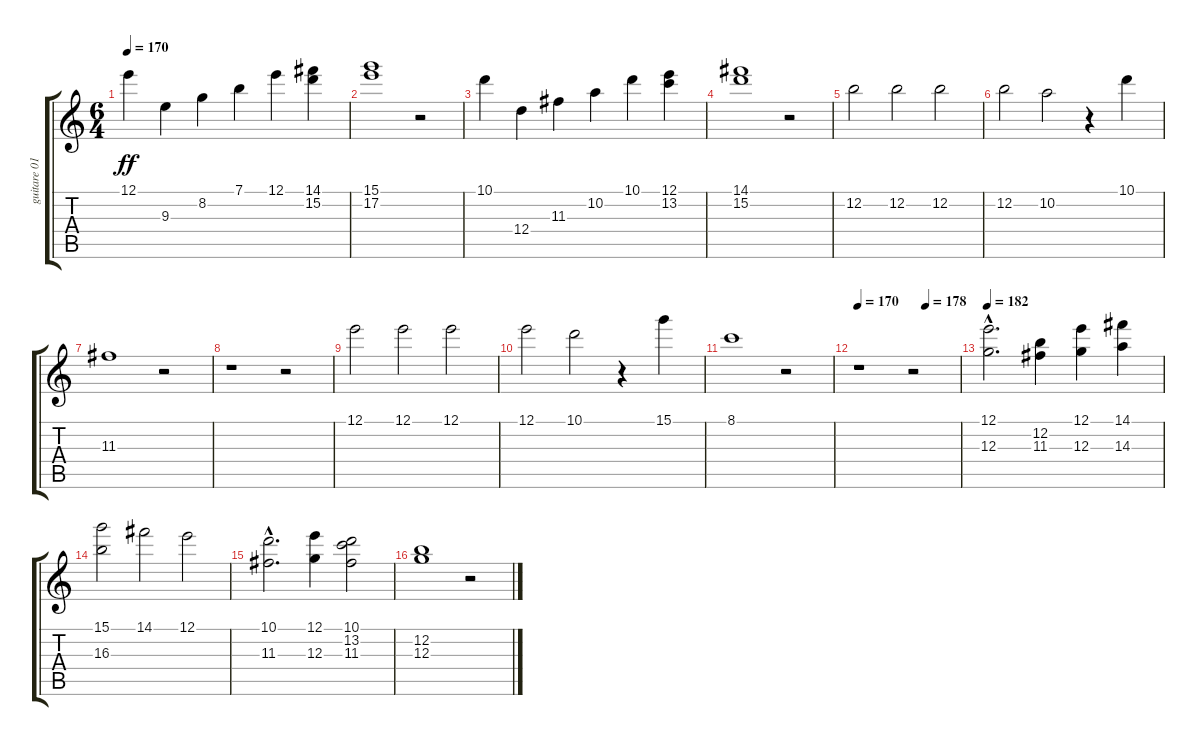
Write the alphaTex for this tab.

\track ("guitare 01" "guitare 01") {instrument overdrivenguitar}
\staff {score tabs}
\tuning (E4 B3 G3 D3 A2 E2) {hide}
\ts (6 4)
\tempo 170
\clef g2
\ks c
12.1.4{dy ff instrument overdrivenguitar} 9.3.4 8.2.4 7.1.4 12.1.4 (14.1 15.2).4 |
(15.1 17.2).1 r.2 |
10.1.4 12.4.4 11.3.4 10.2.4 10.1.4 (12.1 13.2).4 |
(14.1 15.2).1 r.2 |
12.2.2 12.2.2 12.2.2 |
12.2.2 10.2.2 r.4 10.1.4 |
11.3.1 r.2 |
r.1 r.2 |
12.1.2 12.1.2 12.1.2 |
12.1.2 10.1.2 r.4 15.1.4 |
8.1.1 r.2 |
\tempo 170
\tempo (178 0.6666666666666666)
r.1 r.2 |
\tempo 182
(12.1{hac} 12.3{hac}).2{d} (12.2 11.3).4 (12.1 12.3).4 (14.1 14.3).4 |
(15.1 16.3).2 14.1.2 12.1.2 |
(10.1{hac} 11.3{hac}).2{d} (12.1 12.3).4 (10.1 13.2 11.3).2 |
(12.2 12.3).1 r.2
